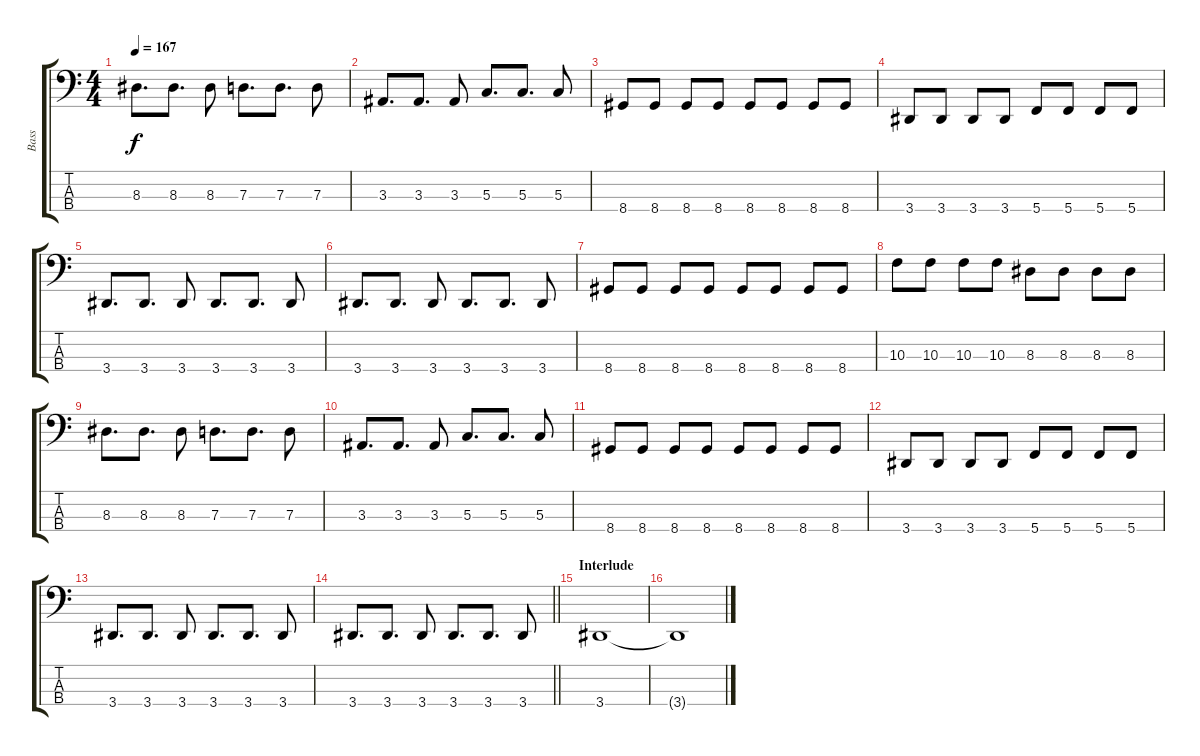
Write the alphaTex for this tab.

\track ("Bass" "Bass") {instrument electricbasspick}
\staff {score tabs}
\tuning (F2 C2 G1 C1) {hide}
\ts (4 4)
\tempo 167
\clef f4
\ks c
8.3.8{d dy f} 8.3.8{d} 8.3.8 7.3.8{d} 7.3.8{d} 7.3.8 |
3.3.8{d} 3.3.8{d} 3.3.8 5.3.8{d} 5.3.8{d} 5.3.8 |
8.4.8 8.4.8 8.4.8 8.4.8 8.4.8 8.4.8 8.4.8 8.4.8 |
3.4.8 3.4.8 3.4.8 3.4.8 5.4.8 5.4.8 5.4.8 5.4.8 |
3.4.8{d} 3.4.8{d} 3.4.8 3.4.8{d} 3.4.8{d} 3.4.8 |
3.4.8{d} 3.4.8{d} 3.4.8 3.4.8{d} 3.4.8{d} 3.4.8 |
8.4.8 8.4.8 8.4.8 8.4.8 8.4.8 8.4.8 8.4.8 8.4.8 |
10.3.8 10.3.8 10.3.8 10.3.8 8.3.8 8.3.8 8.3.8 8.3.8 |
8.3.8{d} 8.3.8{d} 8.3.8 7.3.8{d} 7.3.8{d} 7.3.8 |
3.3.8{d} 3.3.8{d} 3.3.8 5.3.8{d} 5.3.8{d} 5.3.8 |
8.4.8 8.4.8 8.4.8 8.4.8 8.4.8 8.4.8 8.4.8 8.4.8 |
3.4.8 3.4.8 3.4.8 3.4.8 5.4.8 5.4.8 5.4.8 5.4.8 |
3.4.8{d} 3.4.8{d} 3.4.8 3.4.8{d} 3.4.8{d} 3.4.8 |
\barLineRight lightlight
3.4.8{d} 3.4.8{d} 3.4.8 3.4.8{d} 3.4.8{d} 3.4.8 |
\section ("" "Interlude")
3.4.1{volume 0} |
3.4{t}.1
